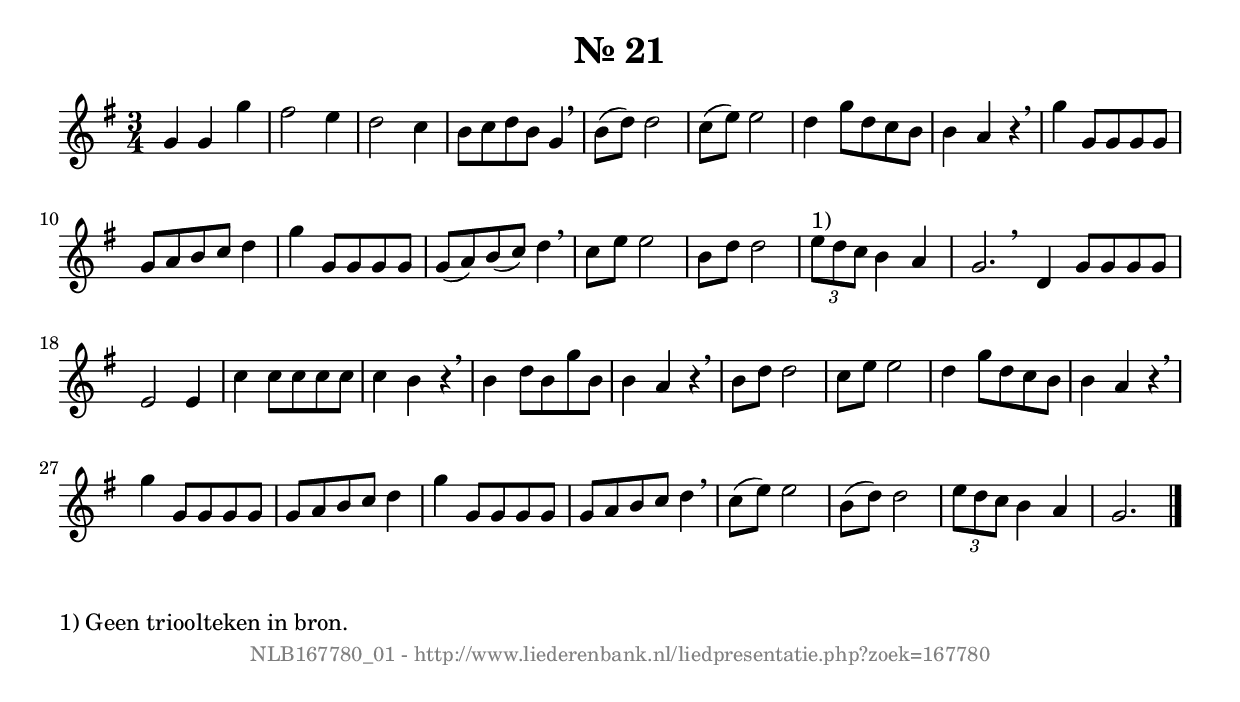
%
% produced by wce2krn 1.64 (7 June 2014)
%
\version"2.16"
#(append! paper-alist '(("long" . (cons (* 210 mm) (* 2000 mm)))))
#(set-default-paper-size "long")
sb = {\breathe}
mBreak = {\breathe }
bBreak = {\breathe }
x = {\once\override NoteHead #'style = #'cross }
gl=\glissando
itime={\override Staff.TimeSignature #'stencil = ##f }
ficta = {\once\set suggestAccidentals = ##t}
fine = {\once\override Score.RehearsalMark #'self-alignment-X = #1 \mark \markup {\italic{Fine}}}
dc = {\once\override Score.RehearsalMark #'self-alignment-X = #1 \mark \markup {\italic{D.C.}}}
dcf = {\once\override Score.RehearsalMark #'self-alignment-X = #1 \mark \markup {\italic{D.C. al Fine}}}
dcc = {\once\override Score.RehearsalMark #'self-alignment-X = #1 \mark \markup {\italic{D.C. al Coda}}}
ds = {\once\override Score.RehearsalMark #'self-alignment-X = #1 \mark \markup {\italic{D.S.}}}
dsf = {\once\override Score.RehearsalMark #'self-alignment-X = #1 \mark \markup {\italic{D.S. al Fine}}}
dsc = {\once\override Score.RehearsalMark #'self-alignment-X = #1 \mark \markup {\italic{D.S. al Coda}}}
pv = {\set Score.repeatCommands = #'((volta "1"))}
sv = {\set Score.repeatCommands = #'((volta "2"))}
tv = {\set Score.repeatCommands = #'((volta "3"))}
qv = {\set Score.repeatCommands = #'((volta "4"))}
xv = {\set Score.repeatCommands = #'((volta #f))}
\header{ tagline = ""
title = "Nr. 21"
}
\score {{
\key g \major
\relative g'
{
\set melismaBusyProperties = #'()
\time 3/4
\tempo 4=120
\override Score.MetronomeMark #'transparent = ##t
\override Score.RehearsalMark #'break-visibility = #(vector #t #t #f)
g4 g g'fis2 e4 d2 c4 b8 c d b g4 \sb b8( d) d2 c8( e) e2 d4 g8 d c b b4 a r \sb g'g,8 g g g g a b c d4 g g,8 g g g g( a) b( c) d4 \sb c8 e e2 b8 d d2 \times 2/3 { e8^"1)" d c } b4 a g2. \bar ":|:" \bBreak
d4 g8 g g g e2 e4 c' c8 c c c c4 b r \sb b d8 b g' b, b4 a r \sb b8 d d2 c8 e e2 d4 g8 d c b b4 a r \sb g'g,8 g g g g a b c d4 g g,8 g g g g a b c d4 \sb c8( e) e2 b8( d) d2 \times 2/3 { e8 d c } b4 a g2. \bar "|."
 }}
 \midi { }
 \layout {
            indent = 0.0\cm
}
}
\markup { \wordwrap-string #" 
1) Geen trioolteken in bron.
"}
\markup { \vspace #0 } \markup { \with-color #grey \fill-line { \center-column { \smaller "NLB167780_01 - http://www.liederenbank.nl/liedpresentatie.php?zoek=167780" } } }
